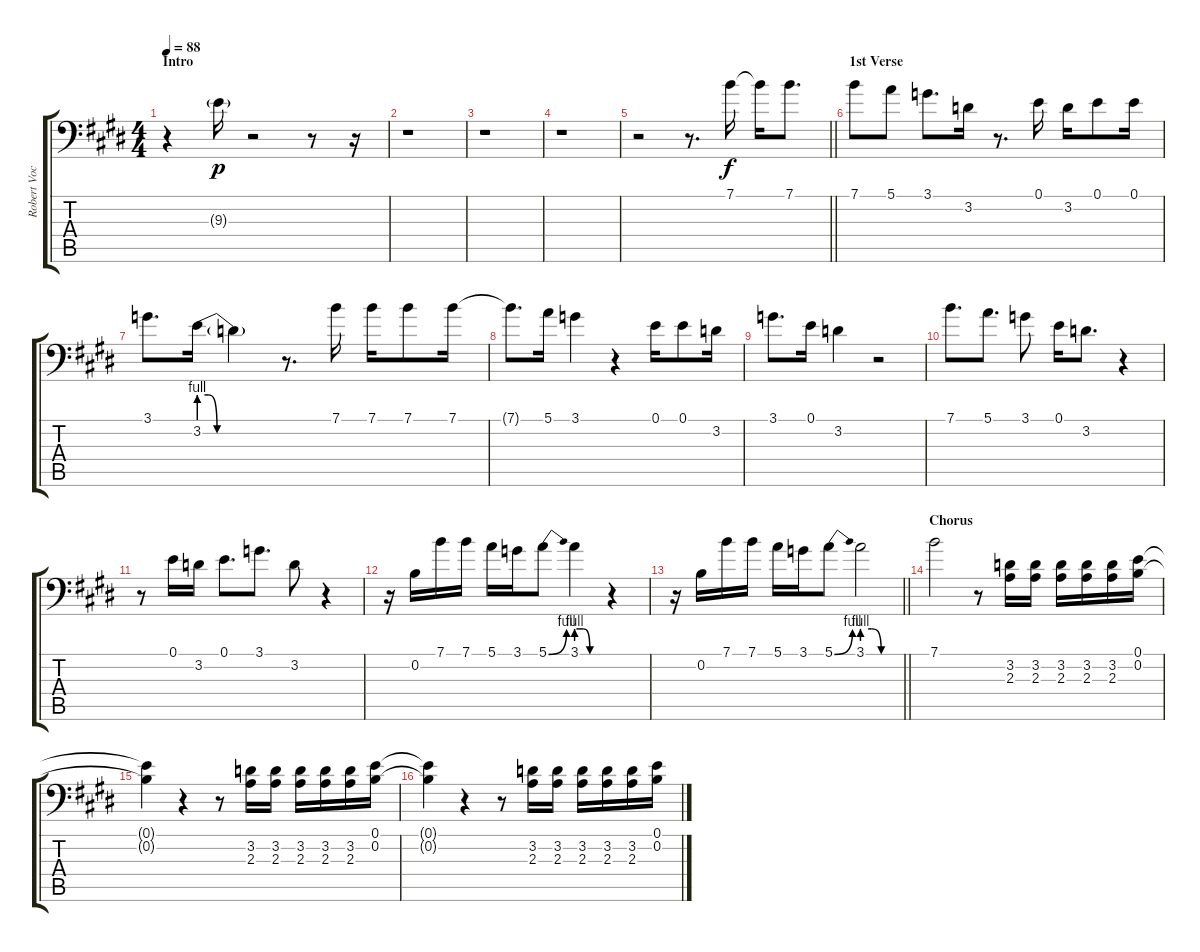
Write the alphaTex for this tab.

\track ("Robert Vocals" "Robert Voc") {instrument oboe}
\staff {score tabs}
\tuning (E4 B3 G3 D3 A2 E2) {hide}
\ts (4 4)
\section ("" "Intro")
\tempo 88
\clef f4
\ks e
r.4{dy p instrument oboe} 9.3{g}.16 r.2 r.8 r.16 |
r.1 |
r.1 |
r.1 |
\barLineRight lightlight
r.2 r.8{d} 7.1.16{dy f} 7.1{t}.16 7.1.8{d} |
\section ("" "1st Verse")
7.1.8 5.1.8 3.1.8{d} 3.2.16 r.8{d} 0.1.16 3.2.16 0.1.8 0.1.16 |
3.1.8{d} 3.2{be (custom 0 4 15 4 30 0 60 0)}.16 3.2{be (hold 0 0 60 0) t}.4 r.8{d} 7.1.16 7.1.16 7.1.8 7.1.16 |
7.1{t}.8{d} 5.1.16 3.1.4 r.4 0.1.16 0.1.8 3.2.16 |
3.1.8{d} 0.1.16 3.2.4 r.2 |
7.1.8{d} 5.1.8{d} 3.1.8 0.1.16 3.2.8{d} r.4 |
r.8 0.1.16 3.2.16 0.1.8{d} 3.1.8{d} 3.2.8 r.4 |
r.16 0.2.16 7.1.16 7.1.16 5.1.16 3.1.16 5.1{be (bend 0 0 60 4)}.8 3.1{be (custom 0 4 15 4 30 0 60 0)}.4 r.4 |
\barLineRight lightlight
r.16 0.2.16 7.1.16 7.1.16 5.1.16 3.1.16 5.1{be (bend 0 0 60 4)}.8 3.1{be (custom 0 4 15 4 30 0 60 0)}.2 |
\section ("" "Chorus")
7.1.2 r.8 (3.2 2.3).16 (3.2 2.3).16 (3.2 2.3).16 (3.2 2.3).16 (3.2 2.3).16 (0.1 0.2).16 |
(0.1{t} 0.2{t}).4 r.4 r.8 (3.2 2.3).16 (3.2 2.3).16 (3.2 2.3).16 (3.2 2.3).16 (3.2 2.3).16 (0.1 0.2).16 |
(0.1{t} 0.2{t}).4 r.4 r.8 (3.2 2.3).16 (3.2 2.3).16 (3.2 2.3).16 (3.2 2.3).16 (3.2 2.3).16 (0.1 0.2).16
